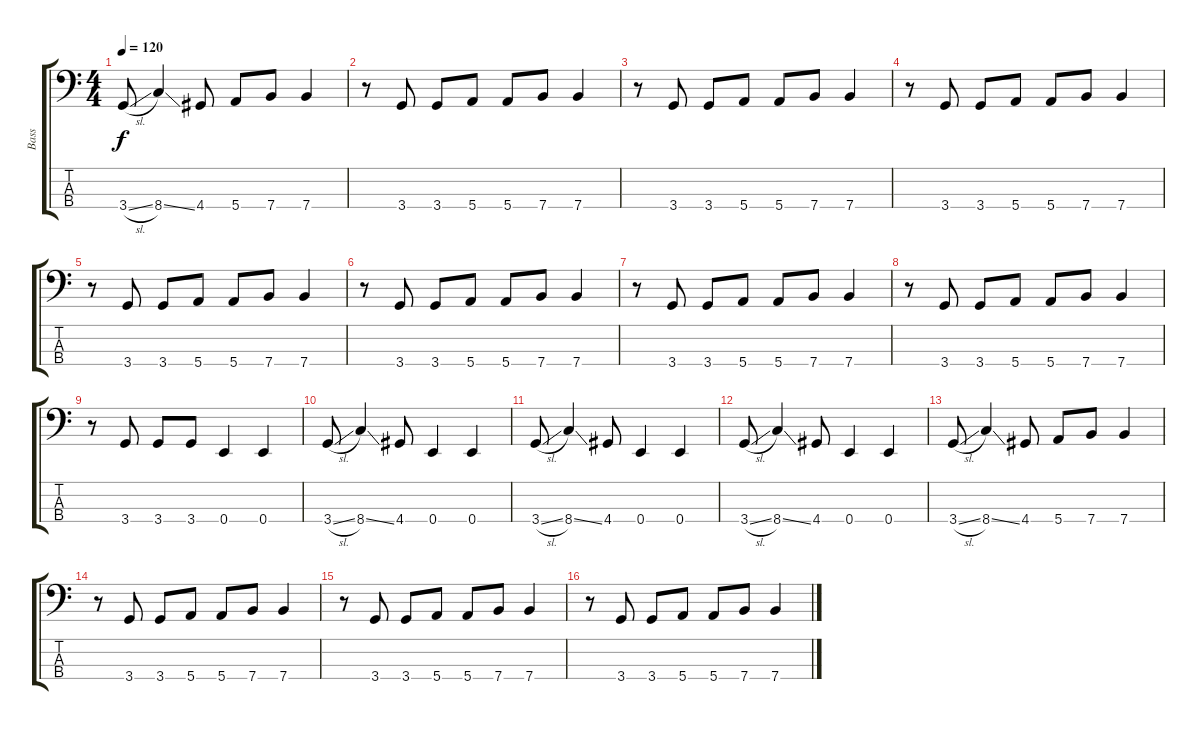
\track ("Bass" "Bass") {instrument electricbassfinger}
\staff {score tabs}
\tuning (G2 D2 A1 E1) {hide}
\ts (4 4)
\tempo 120
\clef f4
\ks c
3.4{sl}.8{dy f} 8.4{ss}.4 4.4.8 5.4.8 7.4.8 7.4.4 |
r.8 3.4.8 3.4.8 5.4.8 5.4.8 7.4.8 7.4.4 |
r.8 3.4.8 3.4.8 5.4.8 5.4.8 7.4.8 7.4.4 |
r.8 3.4.8 3.4.8 5.4.8 5.4.8 7.4.8 7.4.4 |
r.8 3.4.8 3.4.8 5.4.8 5.4.8 7.4.8 7.4.4 |
r.8 3.4.8 3.4.8 5.4.8 5.4.8 7.4.8 7.4.4 |
r.8 3.4.8 3.4.8 5.4.8 5.4.8 7.4.8 7.4.4 |
r.8 3.4.8 3.4.8 5.4.8 5.4.8 7.4.8 7.4.4 |
r.8 3.4.8 3.4.8 3.4.8 0.4.4 0.4.4 |
3.4{sl}.8 8.4{ss}.4 4.4.8 0.4.4 0.4.4 |
3.4{sl}.8 8.4{ss}.4 4.4.8 0.4.4 0.4.4 |
3.4{sl}.8 8.4{ss}.4 4.4.8 0.4.4 0.4.4 |
3.4{sl}.8 8.4{ss}.4 4.4.8 5.4.8 7.4.8 7.4.4 |
r.8 3.4.8 3.4.8 5.4.8 5.4.8 7.4.8 7.4.4 |
r.8 3.4.8 3.4.8 5.4.8 5.4.8 7.4.8 7.4.4 |
r.8 3.4.8 3.4.8 5.4.8 5.4.8 7.4.8 7.4.4
